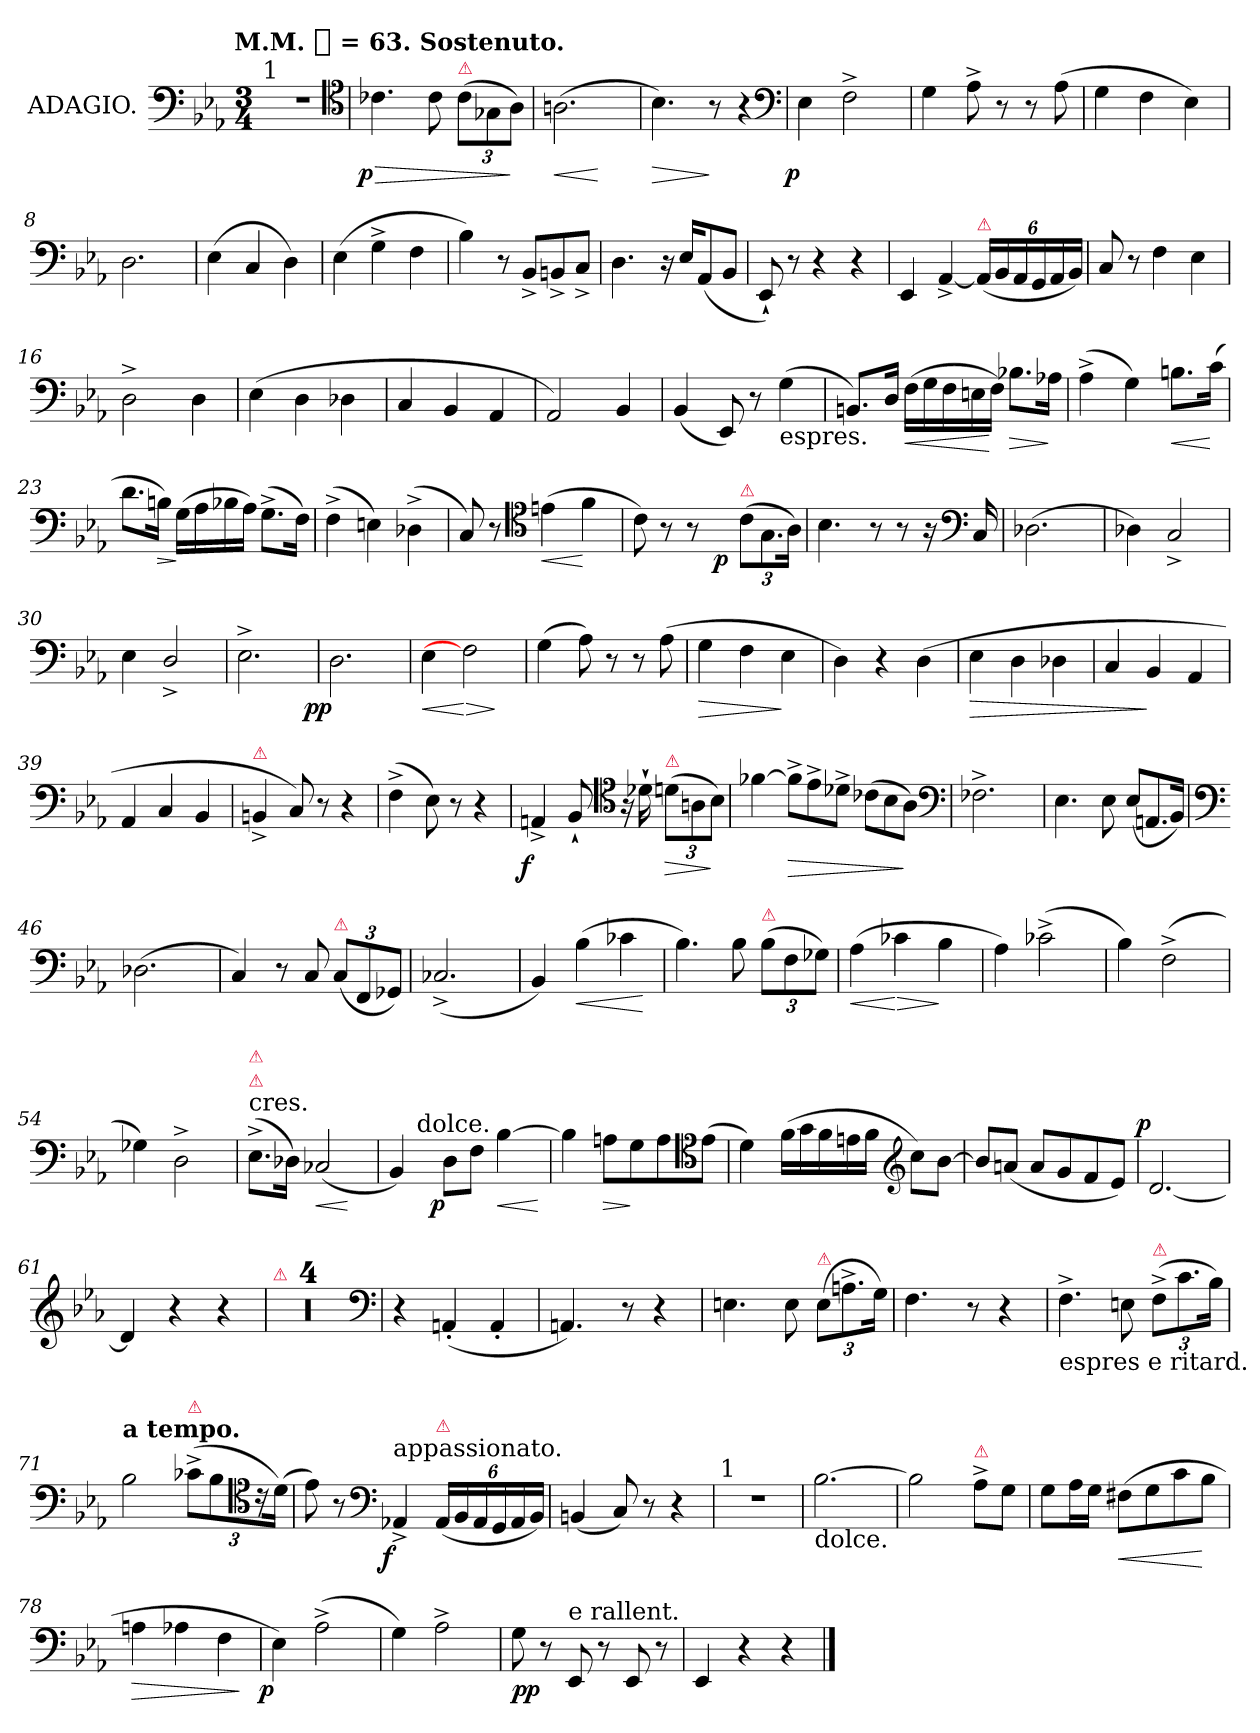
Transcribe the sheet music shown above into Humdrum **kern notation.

**kern	**dynam
*part1	*part1
*staff1	*staff1
*I"ADAGIO.	*
*clefF4	*
*k[b-e-a-]	*
*E-:	*
!!LO:TX:omd:t=M.M. [quarter] = 63. Sostenuto.
*M3/4	*
*MM63	*
=1	=1
!LO:TX:a:t=1	!
2.rF	.
*clefC4	*
=2	=2
!	!LO:HP:b
!	!LO:DY:n=1:rj
4.c-X	> p
8c-	.
!LO:TX:a:color=crimson:t=⚠	!
(>12c-L	.
12G-X	.
12A-J)	]
=3	=3
!	!LO:HP:b
(>2.An	<
.	[
=4	=4
!	!LO:HP:b
4.B-)	>
8r	]
4r	.
*clefF4	*
=5	=5
!	!LO:DY:rj
4E-	p
2F^<	.
=6	=6
4G	.
8A-^<	.
8r	.
8r	.
(>8A-	.
=7	=7
4G	.
4F	.
4E-)	.
=8	=8
2.D	.
=9	=9
(>4E-	.
4C	.
4D)	.
=10	=10
(>4E-	.
4G^<	.
4F	.
=11	=11
4B-)	.
8r	.
8BB-^<L	.
8BBn^<	.
8C^<J	.
=12	=12
4.D	.
16r	.
16E-KL	.
(<8AA-	.
8BB-J	.
=13	=13
8EE-`<)	.
8r	.
4r	.
4r	.
=14	=14
4EE-	.
[4AA-^<	.
!LO:TX:a:color=crimson:t=⚠	!
(<24AA-LL]	.
24BB-	.
24AA-	.
24GG	.
24AA-	.
24BB-JJ)	.
=15	=15
8C	.
8r	.
4F	.
4E-	.
=16	=16
2D^<	.
4D	.
=17	=17
(4E-	.
4D	.
4D-X	.
=18	=18
4C	.
4BB-	.
4AA-	.
=19	=19
2AA-)	.
4BB-	.
=20	=20
(<4BB-	.
8EE-)	.
8r	.
!LO:TX:b:t=espres.	!
(>4G	.
=21	=21
8.BBnL)	.
16DJk	.
*Xtuplet	*
!	!LO:HP:b
(>20FLL	<
20G	.
20F	.
20En	.
20FJJ)	[
!	!LO:HP:b
8.B-XL	>
16A-XJk	]
=22	=22
(4A-^<	.
4G)	.
!	!LO:HP:b
8.BnL	<
(>16cJk	[
=23	=23
8.dL	.
!	!LO:HP:b
16BnJk)	>
(>16GLL	]
16A-	.
16B-X	.
16A-JJ)	.
(8.G^<L	.
16FJk)	.
=24	=24
(>4F^<	.
4En)	.
(>4D-X^<	.
=25	=25
8C)	.
8r	.
*clefC4	*
!	!LO:HP:b
(>4en	<
4f	[
=26	=26
*^	*
8c)	4.ryy	.
8r	.	.
!LO:N:vis=8	!	!
4r	.	.
.	4.ryy	p
*tuplet	*	*
!LO:TX:a:color=crimson:t=⚠	!	!
(>12cL	.	.
12.G	.	.
24A-Jk)	.	.
*v	*v	*
=27	=27
4.B-	.
8r	.
8r	.
16r	.
*clefF4	*
16C	.
=28	=28
[2.D-X	.
=29	=29
4D-X]	.
2C^<	.
=30	=30
4E-	.
2D^</	.
=31	=31
2.E-^<	.
=32	=32
!	!LO:DY:rj
2.D	pp
=33	=33
!	!LO:HP:b
4E-	<
!	!LO:HP:n=1:b
2F]	[ >
.	]
=34	=34
(>4G	.
8A-)	.
8r	.
8r	.
(>8A-	.
=35	=35
!	!LO:HP:b
4G	>
4F	.
4E-	]
=36	=36
4D)	.
4r	.
(>4D	.
=37	=37
!	!LO:HP:b
4E-	>
4D	.
4D-X	.
=38	=38
4C	.
4BB-	]
4AA-	.
=39	=39
4AA-	.
4C	.
4BB-	.
=40	=40
!LO:TX:a:color=crimson:t=⚠	!
4BBn^<	.
8C)	.
8r	.
4r	.
=41	=41
(>4F^<	.
8E-)	.
8r	.
4r	.
=42	=42
!	!LO:DY:rj
4AAn^<	f
8BB-`<	.
*clefC4	*
16r	.
16d-X`>	.
!LO:TX:a:color=crimson:t=⚠	!
!	!LO:HP:b
(>12dnL	>
12An	.
12B-J)	]
=43	=43
[4f-X	.
*Xtuplet	*
!	!LO:HP:b
12f-^>L]	>
12e-^>	.
12d-X^>J	.
(12c-XL	.
12B-	.
12A-J)	]
*clefF4	*
=44	=44
2.F-X^<	.
=45	=45
4.E-	.
8E-	.
(<12E-L	.
12.AAn	.
24BB-Jk)	.
=46	=46
*clefF4	*
(>2.D-X	.
=47	=47
4C)	.
8r	.
8C	.
*tuplet	*
!LO:TX:a:color=crimson:t=⚠	!
(<12CL	.
12FF	.
12GG-XJ)	.
=48	=48
(<2.C-X^<	.
=49	=49
4BB-)	.
!	!LO:HP:b
(>4B-	<
4c-X	.
.	[
=50	=50
4.B-)	.
8B-	.
!LO:TX:a:color=crimson:t=⚠	!
(>12B-L	.
12F	.
12G-XJ)	.
=51	=51
!	!LO:HP:b
(>4A-	<
!	!LO:HP:n=1:b
4c-X	[ >
4B-	]
=52	=52
4A-)	.
(>2c-X^<	.
=53	=53
4B-)	.
(>2F^<	.
=54	=54
4G-X)	.
2D^<	.
=55	=55
!LO:TX:a:t=cres.	!
!LO:TX:a:color=crimson:t=⚠	!
!LO:TX:a:color=crimson:t=⚠	!
(>8.E-^<L	.
16D-XJk)	.
!	!LO:HP:b
(<2C-X	<
.	[
=56	=56
*^	*
4BB-)	8ryy	.
!	!LO:TX:a:t=dolce.	!
.	2ryy	.
!	!	!LO:DY:rj
8DL	.	p
8FJ	.	.
!	!	!LO:HP:b
[4B-	.	<
.	8ryy	.
.	.	[
*v	*v	*
=57	=57
4B-]	.
!	!LO:HP:b
8AnL	>
8G	]
8A	.
*clefC4	*
(8e-J	.
=58	=58
4d)	.
*Xtuplet	*
(>20fLL	.
20g	.
20f	.
20en	.
20fJJ	.
*clefG2	*
8ccL)	.
[8b-J	.
=59	=59
8b-L]	.
(<8anJ	.
8aL	.
8g	.
8f	.
8e-J)	.
=60	=60
!	!LO:DY:a:rj
[2.d	p
=61	=61
4d]	.
4r	.
4r	.
=62	=62
!LO:TX:a:color=crimson:t=⚠	!
2.rdd	.
*clefF4	*
=63	=63
2.rdd	.
=64	=64
2.rdd	.
=65	=65
2.rdd	.
=66	=66
4r	.
(4AAn'<	.
4AA'<	.
=67	=67
4.AAn)	.
8r	.
4r	.
=68	=68
4.En	.
8E	.
*tuplet	*
!LO:TX:a:color=crimson:t=⚠	!
(>12EL	.
12.An^<	.
24GJk)	.
=69	=69
4.F	.
8r	.
4r	.
=70	=70
!LO:TX:b:t=espres e ritard.	!
4.F^<	.
8En	.
!LO:TX:a:color=crimson:t=⚠	!
(>12F^<L	.
12.c	.
24B-Jk)	.
=71	=71
!LO:TX:a:B:t=a tempo.	!
2B-	.
!LO:TX:a:color=crimson:t=⚠	!
(>12c-X^<L	.
12B-	.
*clefC4	*
24rc	.
(>24dJk)	.
=72	=72
8e-)	.
8r	.
*clefF4	*
!LO:TX:a:t=appassionato.	!
!	!LO:DY:rj
4AA-X^<	f
!LO:TX:a:color=crimson:t=⚠	!
(<24AA-LL	.
24BB-	.
24AA-	.
24GG	.
24AA-	.
24BB-JJ)	.
=73	=73
(<4BBn	.
8C)	.
8r	.
4r	.
=74	=74
!LO:TX:a:t=1	!
2.rF	.
=75	=75
!LO:TX:b:t=dolce.	!
[2.B-	.
=76	=76
2B-]	.
!LO:TX:a:color=crimson:t=⚠	!
8A-^<L	.
8GJ	.
=77	=77
8GL	.
16A-L	.
16GJJ	.
!	!LO:HP:b
(>8F#XL	<
8G	.
8c	.
8B-J	[
=78	=78
!	!LO:HP:b
4An	>
4A-X	.
4F	.
.	]
=79	=79
!	!LO:DY:rj
4E-)	p
(>2A-^<	.
=80	=80
4G)	.
2A-^<	.
=81	=81
8G	pp
8r	.
!LO:TX:a:t=e rallent.	!
8EE-	.
8r	.
8EE-	.
8r	.
=82	=82
4EE-	.
4r	.
4r	.
==	==
*-	*-
